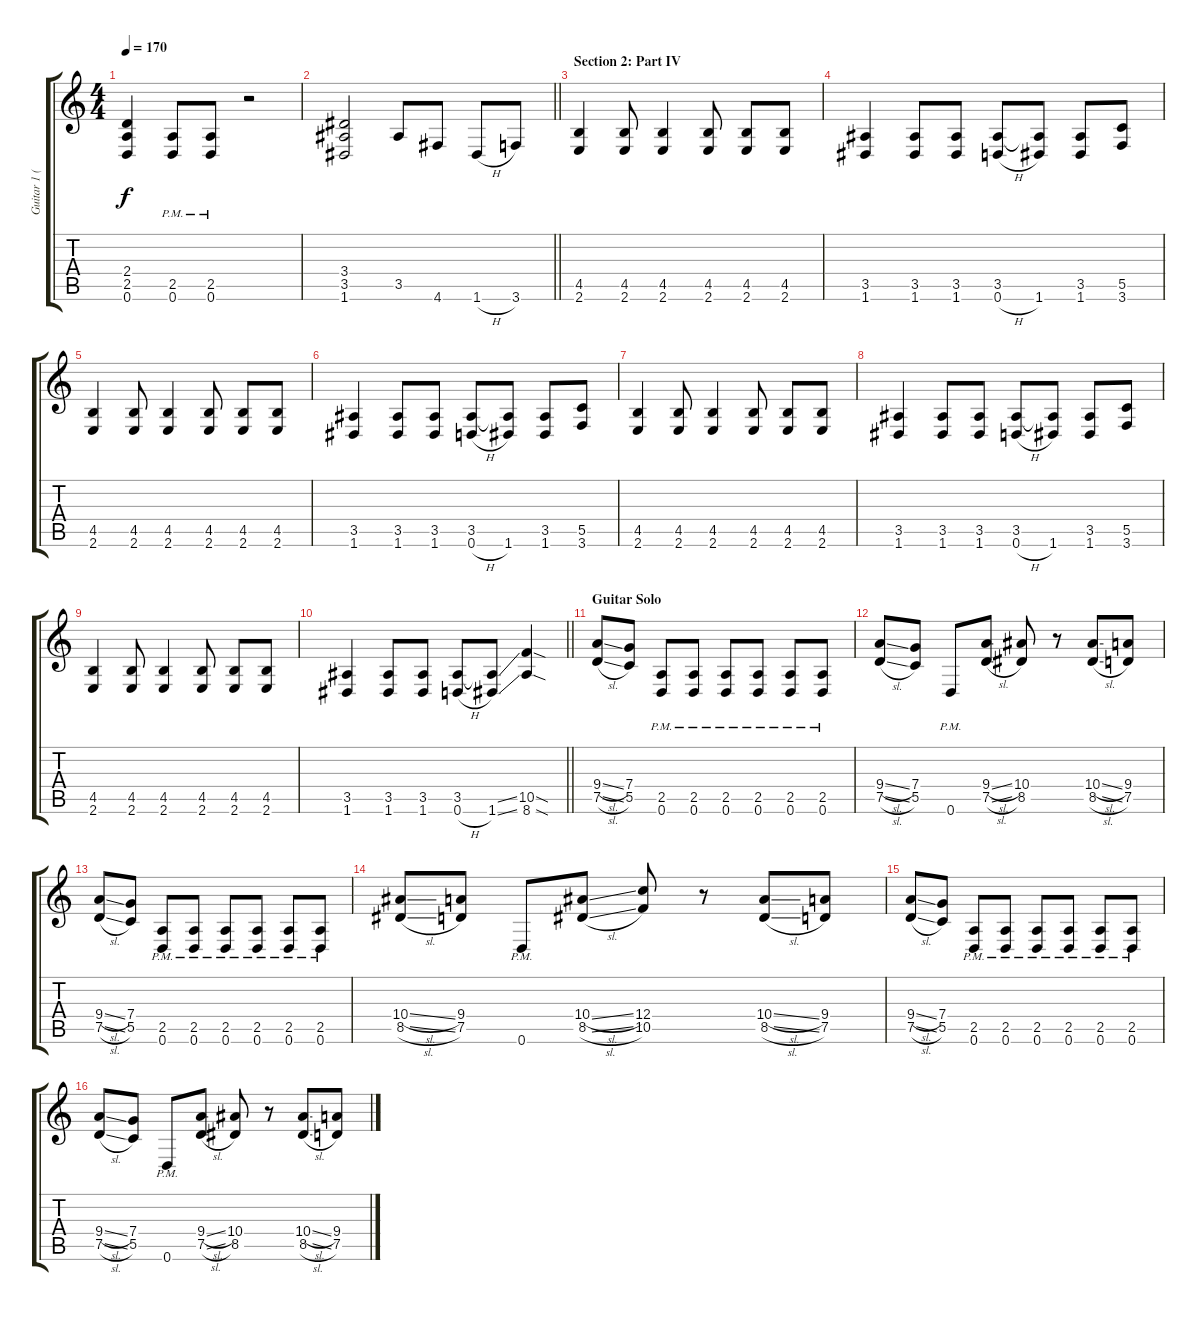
\track ("Guitar 1 (Distortion)" "Guitar 1 (") {instrument distortionguitar}
\staff {score tabs}
\tuning (D4 A3 F3 C3 G2 D2) {hide}
\ts (4 4)
\tempo 170
\clef g2
\ks c
(2.4 2.5 0.6).4{dy f} (2.5{pm} 0.6{pm}).8 (2.5{pm} 0.6{pm}).8 r.2 |
\barLineRight lightlight
(3.4 3.5 1.6).2 3.5.8 4.6.8 1.6{h}.8 3.6.8 |
\section ("" "Section 2: Part IV")
(4.5 2.6).4 (4.5 2.6).8 (4.5 2.6).4 (4.5 2.6).8 (4.5 2.6).8 (4.5 2.6).8 |
(3.5 1.6).4 (3.5 1.6).8 (3.5 1.6).8 (3.5 0.6{h}).8 (3.5{t} 1.6).8 (3.5 1.6).8 (5.5 3.6).8 |
(4.5 2.6).4 (4.5 2.6).8 (4.5 2.6).4 (4.5 2.6).8 (4.5 2.6).8 (4.5 2.6).8 |
(3.5 1.6).4 (3.5 1.6).8 (3.5 1.6).8 (3.5 0.6{h}).8 (3.5{t} 1.6).8 (3.5 1.6).8 (5.5 3.6).8 |
(4.5 2.6).4 (4.5 2.6).8 (4.5 2.6).4 (4.5 2.6).8 (4.5 2.6).8 (4.5 2.6).8 |
(3.5 1.6).4 (3.5 1.6).8 (3.5 1.6).8 (3.5 0.6{h}).8 (3.5{t} 1.6).8 (3.5 1.6).8 (5.5 3.6).8 |
(4.5 2.6).4 (4.5 2.6).8 (4.5 2.6).4 (4.5 2.6).8 (4.5 2.6).8 (4.5 2.6).8 |
\barLineRight lightlight
(3.5 1.6).4 (3.5 1.6).8 (3.5 1.6).8 (3.5 0.6{h}).8 (3.5{ss t} 1.6{ss}).8 (10.5{sod} 8.6{sod}).4 |
\section ("" "Guitar Solo")
(9.4{sl} 7.5{sl}).8{volume 12} (7.4 5.5).8 (2.5{pm} 0.6{pm}).8 (2.5{pm} 0.6{pm}).8 (2.5{pm} 0.6{pm}).8 (2.5{pm} 0.6{pm}).8 (2.5{pm} 0.6{pm}).8 (2.5{pm} 0.6{pm}).8 |
(9.4{sl} 7.5{sl}).8 (7.4 5.5).8 0.6{pm}.8 (9.4{sl} 7.5{sl}).8 (10.4 8.5).8 r.8 (10.4{sl} 8.5{sl}).8 (9.4 7.5).8 |
(9.4{sl} 7.5{sl}).8 (7.4 5.5).8 (2.5{pm} 0.6{pm}).8 (2.5{pm} 0.6{pm}).8 (2.5{pm} 0.6{pm}).8 (2.5{pm} 0.6{pm}).8 (2.5{pm} 0.6{pm}).8 (2.5{pm} 0.6{pm}).8 |
(10.4{sl} 8.5{sl}).8 (9.4 7.5).8 0.6{pm}.8 (10.4{sl} 8.5{sl}).8 (12.4 10.5).8 r.8 (10.4{sl} 8.5{sl}).8 (9.4 7.5).8 |
(9.4{sl} 7.5{sl}).8 (7.4 5.5).8 (2.5{pm} 0.6{pm}).8 (2.5{pm} 0.6{pm}).8 (2.5{pm} 0.6{pm}).8 (2.5{pm} 0.6{pm}).8 (2.5{pm} 0.6{pm}).8 (2.5{pm} 0.6{pm}).8 |
(9.4{sl} 7.5{sl}).8 (7.4 5.5).8 0.6{pm}.8 (9.4{sl} 7.5{sl}).8 (10.4 8.5).8 r.8 (10.4{sl} 8.5{sl}).8 (9.4 7.5).8
